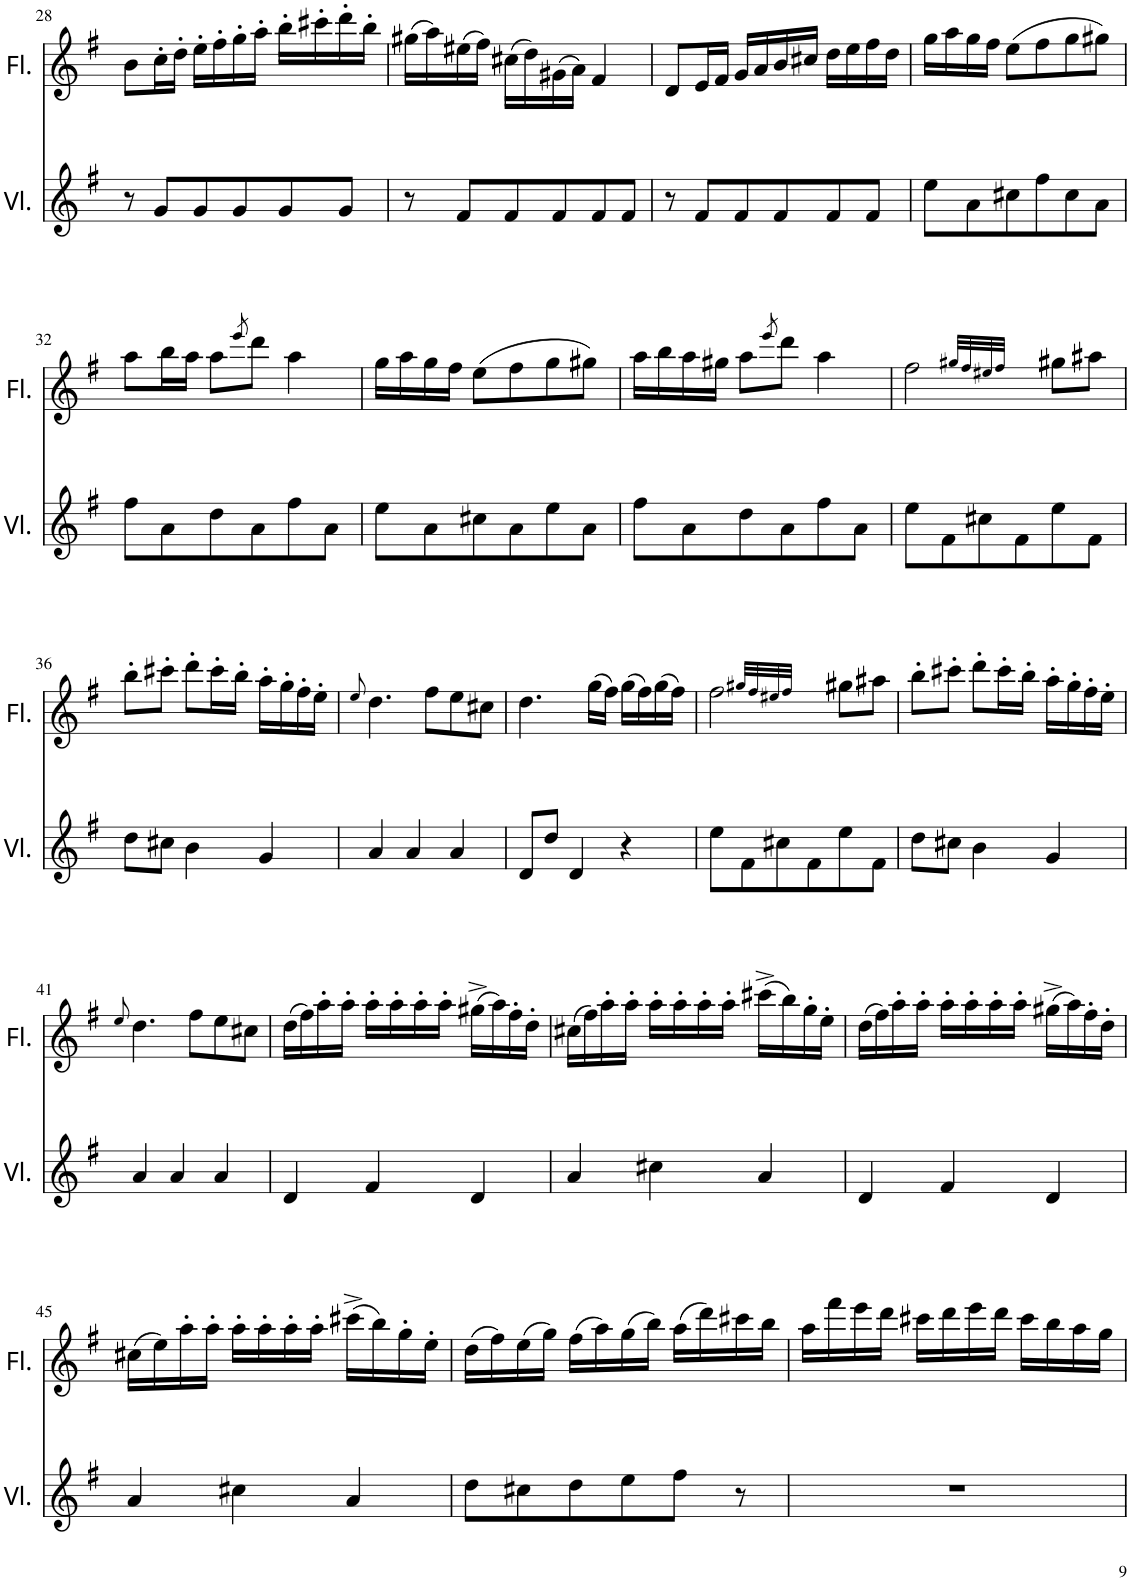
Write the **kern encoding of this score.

**kern	**kern
*part2	*part1
*staff2	*staff1
*I"Violine	*I"Flöte
*I'Vl.	*I'Fl.
!!LO:PB:g=z
*clefG2	*clefG2
*k[f#]	*k[f#]
*M3/4	*M3/4
=28	=28
8r	8b\L
8g/L	16cc'\L
.	16dd'\JJ
8g/	16ee'\LL
.	16ff#'\
8g/	16gg'\
.	16aa'\JJ
8g/	16bb'\LL
.	16ccc#X'\
8g/J	16ddd'\
.	16bb'\JJ
=29	=29
8r	(16gg#X\LL
.	16aa\)
8f#/L	(16ee#X\
.	16ff#\JJ)
8f#/	(16cc#X\LL
.	16dd\)
8f#/	(16g#X\
.	16a\JJ)
8f#/	4f#/
8f#/J	.
=30	=30
8r	8d/L
8f#/L	16e/L
.	16f#/JJ
8f#/	16g/LL
.	16a/
8f#/	16b/
.	16cc#X/JJ
8f#/	16dd\LL
.	16ee\
8f#/J	16ff#\
.	16dd\JJ
=31	=31
8ee\L	16gg\LL
.	16aa\
8a\	16gg\
.	16ff#\JJ
8cc#X\	(8ee\L
8ff#\	8ff#\
8cc#\	8gg\
8a\J	8gg#X\J)
!!LO:LB:g=z
=32	=32
8ff#\L	8aa\L
8a\	16bb\L
.	16aa\JJ
8dd\	8aa\L
.	8qeee/
8a\	8ddd\J
8ff#\	4aa\
8a\J	.
=33	=33
8ee\L	16gg\LL
.	16aa\
8a\	16gg\
.	16ff#\JJ
8cc#X\	(8ee\L
8a\	8ff#\
8ee\	8gg\
8a\J	8gg#X\J)
=34	=34
8ff#\L	16aa\LL
.	16bb\
8a\	16aa\
.	16gg#X\JJ
8dd\	8aa\L
.	8qeee/
8a\	8ddd\J
8ff#\	4aa\
8a\J	.
=35	=35
8ee\L	2ff#\
8f#\	.
8cc#X\	.
8f#\	.
.	32qgg#X/LLL
.	32qff#/
.	32qee#X/
.	32qff#/JJJ
8ee\	8gg#X\L
8f#\J	8aa#X\J
!!LO:LB:g=z
=36	=36
8dd\L	8bb'\L
8cc#X\J	8ccc#X'\J
4b\	8ddd'\L
.	16ccc#'\L
.	16bb'\JJ
4g/	16aa'\LL
.	16gg'\
.	16ff#'\
.	16ee'\JJ
=37	=37
.	8qee/
4a/	4.dd\
4a/	.
.	8ff#\L
4a/	8ee\
.	8cc#X\J
=38	=38
8d/L	4.dd\
8dd/J	.
4d/	.
.	(16gg\LL
.	16ff#\JJ)
4r	(16gg\LL
.	16ff#\)
.	(16gg\
.	16ff#\JJ)
=39	=39
8ee\L	2ff#\
8f#\	.
8cc#X\	.
8f#\	.
.	32qgg#X/LLL
.	32qff#/
.	32qee#X/
.	32qff#/JJJ
8ee\	8gg#X\L
8f#\J	8aa#X\J
=40	=40
8dd\L	8bb'\L
8cc#X\J	8ccc#X'\J
4b\	8ddd'\L
.	16ccc#'\L
.	16bb'\JJ
4g/	16aa'\LL
.	16gg'\
.	16ff#'\
.	16ee'\JJ
!!LO:LB:g=z
=41	=41
.	8qee/
4a/	4.dd\
4a/	.
.	8ff#\L
4a/	8ee\
.	8cc#X\J
=42	=42
4d/	(16dd\LL
.	16ff#\)
.	16aa'\
.	16aa'\JJ
4f#/	16aa'\LL
.	16aa'\
.	16aa'\
.	16aa'\JJ
4d/	(16gg#X^\LL
.	16aa\)
.	16ff#'\
.	16dd'\JJ
=43	=43
4a/	(16cc#X\LL
.	16ff#\)
.	16aa'\
.	16aa'\JJ
4cc#X\	16aa'\LL
.	16aa'\
.	16aa'\
.	16aa'\JJ
4a/	(16ccc#X^\LL
.	16bb\)
.	16gg'\
.	16ee'\JJ
=44	=44
4d/	(16dd\LL
.	16ff#\)
.	16aa'\
.	16aa'\JJ
4f#/	16aa'\LL
.	16aa'\
.	16aa'\
.	16aa'\JJ
4d/	(16gg#X^\LL
.	16aa\)
.	16ff#'\
.	16dd'\JJ
!!LO:LB:g=z
=45	=45
4a/	(16cc#X\LL
.	16ee\)
.	16aa'\
.	16aa'\JJ
4cc#X\	16aa'\LL
.	16aa'\
.	16aa'\
.	16aa'\JJ
4a/	(16ccc#X^\LL
.	16bb\)
.	16gg'\
.	16ee'\JJ
=46	=46
8dd\L	(16dd\LL
.	16ff#\)
8cc#X\	(16ee\
.	16gg\JJ)
8dd\	(16ff#\LL
.	16aa\)
8ee\	(16gg\
.	16bb\JJ)
8ff#\J	(16aa\LL
.	16ddd\)
8r	16ccc#X\
.	16bb\JJ
=47	=47
2.r	16aa\LL
.	16fff#\
.	16eee\
.	16ddd\JJ
.	16ccc#X\LL
.	16ddd\
.	16eee\
.	16ddd\JJ
.	16ccc#\LL
.	16bb\
.	16aa\
.	16gg\JJ
=	=
*-	*-
